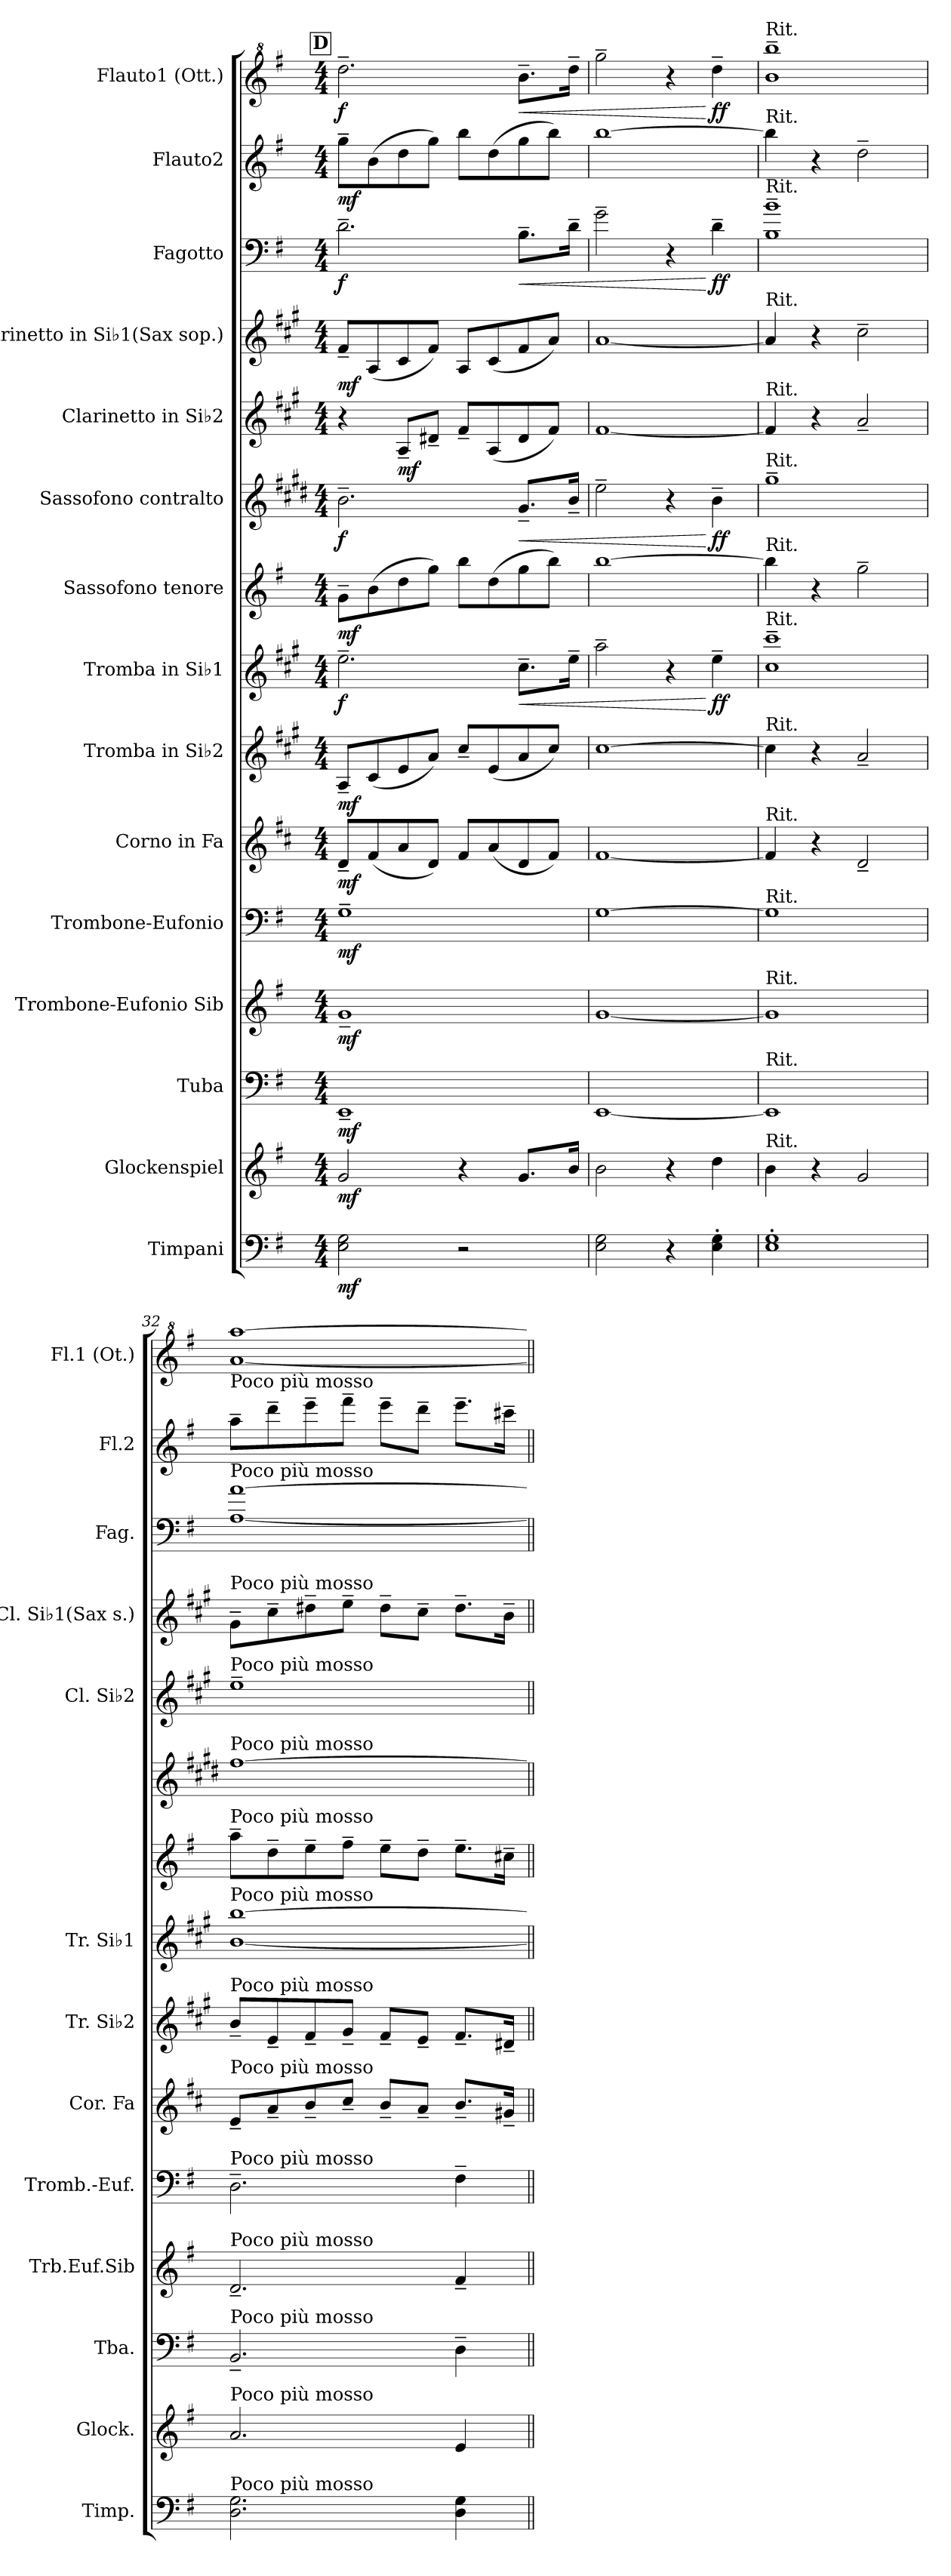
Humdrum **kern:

**kern	**dynam	**kern	**dynam	**kern	**dynam	**kern	**dynam	**kern	**dynam	**kern	**dynam	**kern	**dynam	**kern	**dynam	**kern	**dynam	**kern	**dynam	**kern	**dynam	**kern	**dynam	**kern	**dynam	**kern	**dynam	**kern	**dynam
*part15	*part15	*part14	*part14	*part13	*part13	*part12	*part12	*part11	*part11	*part10	*part10	*part9	*part9	*part8	*part8	*part7	*part7	*part6	*part6	*part5	*part5	*part4	*part4	*part3	*part3	*part2	*part2	*part1	*part1
*staff15	*staff15	*staff14	*staff14	*staff13	*staff13	*staff12	*staff12	*staff11	*staff11	*staff10	*staff10	*staff9	*staff9	*staff8	*staff8	*staff7	*staff7	*staff6	*staff6	*staff5	*staff5	*staff4	*staff4	*staff3	*staff3	*staff2	*staff2	*staff1	*staff1
*I"Timpani	*	*I"Glockenspiel	*	*I"Tuba	*	*I"Trombone-Eufonio Sib	*	*I"Trombone-Eufonio	*	*I"Corno in Fa	*	*I"Tromba in Si♭2	*	*I"Tromba in Si♭1	*	*I"Sassofono tenore	*	*I"Sassofono contralto	*	*I"Clarinetto in Si♭2	*	*I"Clarinetto in Si♭1(Sax sop.)	*	*I"Fagotto	*	*I"Flauto2	*	*I"Flauto1 (Ott.)	*
*I'Timp.	*	*I'Glock.	*	*I'Tba.	*	*I'Trb.Euf.Sib	*	*I'Tromb.-Euf.	*	*I'Cor. Fa	*	*I'Tr. Si♭2	*	*I'Tr. Si♭1	*	*	*	*	*	*I'Cl. Si♭2	*	*I'Cl. Si♭1(Sax s.)	*	*I'Fag.	*	*I'Fl.2	*	*I'Fl.1 (Ot.)	*
*clefF4	*	*clefG2	*	*clefF4	*	*clefG2	*	*clefF4	*	*clefG2	*	*clefG2	*	*clefG2	*	*clefG2	*	*clefG2	*	*clefG2	*	*clefG2	*	*clefF4	*	*clefG2	*	*clefG^2	*
*	*	*ITrd-14c-24	*	*	*	*ITrd8c14	*	*	*	*ITrd4c7	*	*ITrd1c2	*	*ITrd1c2	*	*ITrd8c14	*	*ITrd5c9	*	*ITrd1c2	*	*ITrd1c2	*	*	*	*	*	*	*
*k[f#]	*	*k[f#]	*	*k[f#]	*	*k[f#]	*	*k[f#]	*	*k[f#]	*	*k[f#]	*	*k[f#]	*	*k[f#]	*	*k[f#]	*	*k[f#]	*	*k[f#]	*	*k[f#]	*	*k[f#]	*	*k[f#]	*
*M4/4	*	*M4/4	*	*M4/4	*	*M4/4	*	*M4/4	*	*M4/4	*	*M4/4	*	*M4/4	*	*M4/4	*	*M4/4	*	*M4/4	*	*M4/4	*	*M4/4	*	*M4/4	*	*M4/4	*
!!LO:REH:place=s1:a:B:fs=12:t=D
=29	=29	=29	=29	=29	=29	=29	=29	=29	=29	=29	=29	=29	=29	=29	=29	=29	=29	=29	=29	=29	=29	=29	=29	=29	=29	=29	=29	=29	=29
!	!LO:DY:b	!	!LO:DY:b	!	!LO:DY:b	!	!LO:DY:b	!	!LO:DY:b	!	!LO:DY:b	!	!LO:DY:b	!	!LO:DY:b	!	!LO:DY:b	!	!LO:DY:b	!	!	!	!LO:DY:b	!	!LO:DY:b	!	!LO:DY:b	!	!LO:DY:b
2E\ 2G\	mf	2ggg/	mf	1EE~	mf	1G~	mf	1G~	mf	8G~/L	mf	8G~/L	mf	2.dd~\	f	8G~\L	mf	2.d~\	f	4r	.	8e~/L	mf	2.d~\	f	8gg~\L	mf	2.ddd~\	f
.	.	.	.	.	.	.	.	.	.	(<8B/	.	(<8B/	.	.	.	(>8B\	.	.	.	.	.	(<8G/	.	.	.	(>8b\	.	.	.
!	!	!	!	!	!	!	!	!	!	!	!	!	!	!	!	!	!	!	!	!	!LO:DY:b	!	!	!	!	!	!	!	!
.	.	.	.	.	.	.	.	.	.	8d/	.	8d/	.	.	.	8d\	.	.	.	8G~/L	mf	8B/	.	.	.	8dd\	.	.	.
.	.	.	.	.	.	.	.	.	.	8G/J)	.	8g/J)	.	.	.	8g\J)	.	.	.	8c#X~/J	.	8e/J)	.	.	.	8gg\J)	.	.	.
2r	.	4r	.	.	.	.	.	.	.	8B/L	.	8b~/L	.	.	.	8b\L	.	.	.	8e~/L	.	8G/L	.	.	.	8bb\L	.	.	.
.	.	.	.	.	.	.	.	.	.	(<8d/	.	(<8d/	.	.	.	(>8d\	.	.	.	(<8G/	.	(<8B/	.	.	.	(>8dd\	.	.	.
!	!	!	!	!	!	!	!	!	!	!	!	!	!	!	!LO:HP:b	!	!	!	!LO:HP:b	!	!	!	!	!	!LO:HP:b	!	!	!	!LO:HP:b
.	.	8.ggg/L	.	.	.	.	.	.	.	8G/	.	8g/	.	8.b~\L	<	8g\	.	8.B~/L	<	8c#/	.	8e/	.	8.B~\L	<	8gg\	.	8.bb~\L	<
.	.	.	.	.	.	.	.	.	.	8B/J)	.	8b/J)	.	.	.	8b\J)	.	.	.	8e/J)	.	8g/J)	.	.	.	8bb\J)	.	.	.
.	.	16bbb/Jk	.	.	.	.	.	.	.	.	.	.	.	16dd~\Jk	.	.	.	16d~/Jk	.	.	.	.	.	16d~\Jk	.	.	.	16ddd~\Jk	.
=30	=30	=30	=30	=30	=30	=30	=30	=30	=30	=30	=30	=30	=30	=30	=30	=30	=30	=30	=30	=30	=30	=30	=30	=30	=30	=30	=30	=30	=30
2E\ 2G\	.	2bbb\	.	[1EE	.	[1G	.	[1G	.	[1B	.	[1b	.	2gg~\	.	[1b	.	2g~\	.	[1e	.	[1g	.	2g~\	.	[1bb	.	2ggg~\	.
4r	.	4r	.	.	.	.	.	.	.	.	.	.	.	4r	.	.	.	4r	.	.	.	.	.	4r	.	.	.	4r	.
!	!	!	!	!	!	!	!	!	!	!	!	!	!	!	!LO:DY:n=1:b	!	!	!	!LO:DY:n=1:b	!	!	!	!	!	!LO:DY:n=1:b	!	!	!	!LO:DY:n=1:b
4E\' 4G\'	.	4dddd\	.	.	.	.	.	.	.	.	.	.	.	4dd~\	[ ff	.	.	4d~\	[ ff	.	.	.	.	4d~\	[ ff	.	.	4ddd~\	[ ff
=31	=31	=31	=31	=31	=31	=31	=31	=31	=31	=31	=31	=31	=31	=31	=31	=31	=31	=31	=31	=31	=31	=31	=31	=31	=31	=31	=31	=31	=31
!	!	!	!	!	!	!	!	!	!	!	!	!	!	!	!	!	!	!	!	!	!	!	!	!	!	!	!	!LO:TX:a:t=Rit.	!
!	!	!	!	!	!	!	!	!	!	!	!	!	!	!	!	!	!	!	!	!	!	!	!	!	!	!LO:TX:a:t=Rit.	!	!	!
!	!	!	!	!	!	!	!	!	!	!	!	!	!	!	!	!	!	!	!	!	!	!	!	!LO:TX:a:t=Rit.	!	!	!	!	!
!	!	!	!	!	!	!	!	!	!	!	!	!	!	!	!	!	!	!	!	!	!	!LO:TX:a:t=Rit.	!	!	!	!	!	!	!
!	!	!	!	!	!	!	!	!	!	!	!	!	!	!	!	!	!	!	!	!LO:TX:a:t=Rit.	!	!	!	!	!	!	!	!	!
!	!	!	!	!	!	!	!	!	!	!	!	!	!	!	!	!	!	!LO:TX:a:t=Rit.	!	!	!	!	!	!	!	!	!	!	!
!	!	!	!	!	!	!	!	!	!	!	!	!	!	!	!	!LO:TX:a:t=Rit.	!	!	!	!	!	!	!	!	!	!	!	!	!
!	!	!	!	!	!	!	!	!	!	!	!	!	!	!LO:TX:a:t=Rit.	!	!	!	!	!	!	!	!	!	!	!	!	!	!	!
!	!	!	!	!	!	!	!	!	!	!	!	!LO:TX:a:t=Rit.	!	!	!	!	!	!	!	!	!	!	!	!	!	!	!	!	!
!	!	!	!	!	!	!	!	!	!	!LO:TX:a:t=Rit.	!	!	!	!	!	!	!	!	!	!	!	!	!	!	!	!	!	!	!
!	!	!	!	!	!	!	!	!LO:TX:a:t=Rit.	!	!	!	!	!	!	!	!	!	!	!	!	!	!	!	!	!	!	!	!	!
!	!	!	!	!	!	!LO:TX:a:t=Rit.	!	!	!	!	!	!	!	!	!	!	!	!	!	!	!	!	!	!	!	!	!	!	!
!	!	!	!	!LO:TX:a:t=Rit.	!	!	!	!	!	!	!	!	!	!	!	!	!	!	!	!	!	!	!	!	!	!	!	!	!
!	!	!LO:TX:a:t=Rit.	!	!	!	!	!	!	!	!	!	!	!	!	!	!	!	!	!	!	!	!	!	!	!	!	!	!	!
1E' 1G'	.	4bbb\	.	1EE]	.	1G]	.	1G]	.	4B/]	.	4b\]	.	1b~ 1bb~	.	4b\]	.	1b~	.	4e/]	.	4g/]	.	1B~ 1b~	.	4bb\]	.	1bb~ 1bbb~	.
.	.	4r	.	.	.	.	.	.	.	4r	.	4r	.	.	.	4r	.	.	.	4r	.	4r	.	.	.	4r	.	.	.
.	.	2ggg/	.	.	.	.	.	.	.	2G~/	.	2g~/	.	.	.	2g~\	.	.	.	2g~/	.	2b~\	.	.	.	2dd~\	.	.	.
=32	=32	=32	=32	=32	=32	=32	=32	=32	=32	=32	=32	=32	=32	=32	=32	=32	=32	=32	=32	=32	=32	=32	=32	=32	=32	=32	=32	=32	=32
!	!	!	!	!	!	!	!	!	!	!	!	!	!	!	!	!	!	!	!	!	!	!	!	!	!	!	!	!LO:TX:a:t=Poco più mosso	!
!	!	!	!	!	!	!	!	!	!	!	!	!	!	!	!	!	!	!	!	!	!	!	!	!	!	!LO:TX:a:t=Poco più mosso	!	!	!
!	!	!	!	!	!	!	!	!	!	!	!	!	!	!	!	!	!	!	!	!	!	!	!	!LO:TX:a:t=Poco più mosso	!	!	!	!	!
!	!	!	!	!	!	!	!	!	!	!	!	!	!	!	!	!	!	!	!	!	!	!LO:TX:a:t=Poco più mosso	!	!	!	!	!	!	!
!	!	!	!	!	!	!	!	!	!	!	!	!	!	!	!	!	!	!	!	!LO:TX:a:t=Poco più mosso	!	!	!	!	!	!	!	!	!
!	!	!	!	!	!	!	!	!	!	!	!	!	!	!	!	!	!	!LO:TX:a:t=Poco più mosso	!	!	!	!	!	!	!	!	!	!	!
!	!	!	!	!	!	!	!	!	!	!	!	!	!	!	!	!LO:TX:a:t=Poco più mosso	!	!	!	!	!	!	!	!	!	!	!	!	!
!	!	!	!	!	!	!	!	!	!	!	!	!	!	!LO:TX:a:t=Poco più mosso	!	!	!	!	!	!	!	!	!	!	!	!	!	!	!
!	!	!	!	!	!	!	!	!	!	!	!	!LO:TX:a:t=Poco più mosso	!	!	!	!	!	!	!	!	!	!	!	!	!	!	!	!	!
!	!	!	!	!	!	!	!	!	!	!LO:TX:a:t=Poco più mosso	!	!	!	!	!	!	!	!	!	!	!	!	!	!	!	!	!	!	!
!	!	!	!	!	!	!	!	!LO:TX:a:t=Poco più mosso	!	!	!	!	!	!	!	!	!	!	!	!	!	!	!	!	!	!	!	!	!
!	!	!	!	!	!	!LO:TX:a:t=Poco più mosso	!	!	!	!	!	!	!	!	!	!	!	!	!	!	!	!	!	!	!	!	!	!	!
!	!	!	!	!LO:TX:a:t=Poco più mosso	!	!	!	!	!	!	!	!	!	!	!	!	!	!	!	!	!	!	!	!	!	!	!	!	!
!	!	!LO:TX:a:t=Poco più mosso	!	!	!	!	!	!	!	!	!	!	!	!	!	!	!	!	!	!	!	!	!	!	!	!	!	!	!
!LO:TX:a:t=Poco più mosso	!	!	!	!	!	!	!	!	!	!	!	!	!	!	!	!	!	!	!	!	!	!	!	!	!	!	!	!	!
*	*	*	*	*	*	*	*	*	*	*	*	*	*	*	*	*	*	*	*	*	*	*	*	*	*	*	*	*^	*
2.D\ 2.G\	.	2.aaa/	.	2.BB~/	.	2.D~/	.	2.D~\	.	8A~/L	.	8a~/L	.	[1a [1aa	.	8a~\L	.	[1a	.	1dd~	.	8f#~\L	.	[1A [1a	.	8aa~\L	.	[1aa [1aaa	2ryy	.
.	.	.	.	.	.	.	.	.	.	8d~/	.	8d~/	.	.	.	8d~\	.	.	.	.	.	8b~\	.	.	.	8ddd~\	.	.	.	.
.	.	.	.	.	.	.	.	.	.	8e~/	.	8e~/	.	.	.	8e~\	.	.	.	.	.	8cc#X~\	.	.	.	8eee~\	.	.	.	.
.	.	.	.	.	.	.	.	.	.	8f#~/J	.	8f#~/J	.	.	.	8f#~\J	.	.	.	.	.	8dd~\J	.	.	.	8fff#~\J	.	.	.	.
*	*	*	*	*	*	*	*	*	*	*	*	*	*	*	*	*	*	*	*	*	*	*	*	*	*	*	*	*MM53	*	*
.	.	.	.	.	.	.	.	.	.	8e~/L	.	8e~/L	.	.	.	8e~\L	.	.	.	.	.	8cc#~\L	.	.	.	8eee~\L	.	.	2ryy	.
.	.	.	.	.	.	.	.	.	.	8d~/J	.	8d~/J	.	.	.	8d~\J	.	.	.	.	.	8b~\J	.	.	.	8ddd~\J	.	.	.	.
4D\ 4G\	.	4eee/	.	4D~\	.	4F#~/	.	4F#~\	.	8.e~/L	.	8.e~/L	.	.	.	8.e~\L	.	.	.	.	.	8.cc#~\L	.	.	.	8.eee~\L	.	.	.	.
.	.	.	.	.	.	.	.	.	.	16c#X~/Jk	.	16c#X~/Jk	.	.	.	16c#X~\Jk	.	.	.	.	.	16a~\Jk	.	.	.	16ccc#X~\Jk	.	.	.	.
*	*	*	*	*	*	*	*	*	*	*	*	*	*	*	*	*	*	*	*	*	*	*	*	*	*	*	*	*v	*v	*
=||	=||	=||	=||	=||	=||	=||	=||	=||	=||	=||	=||	=||	=||	=||	=||	=||	=||	=||	=||	=||	=||	=||	=||	=||	=||	=||	=||	=||	=||
*-	*-	*-	*-	*-	*-	*-	*-	*-	*-	*-	*-	*-	*-	*-	*-	*-	*-	*-	*-	*-	*-	*-	*-	*-	*-	*-	*-	*-	*-
